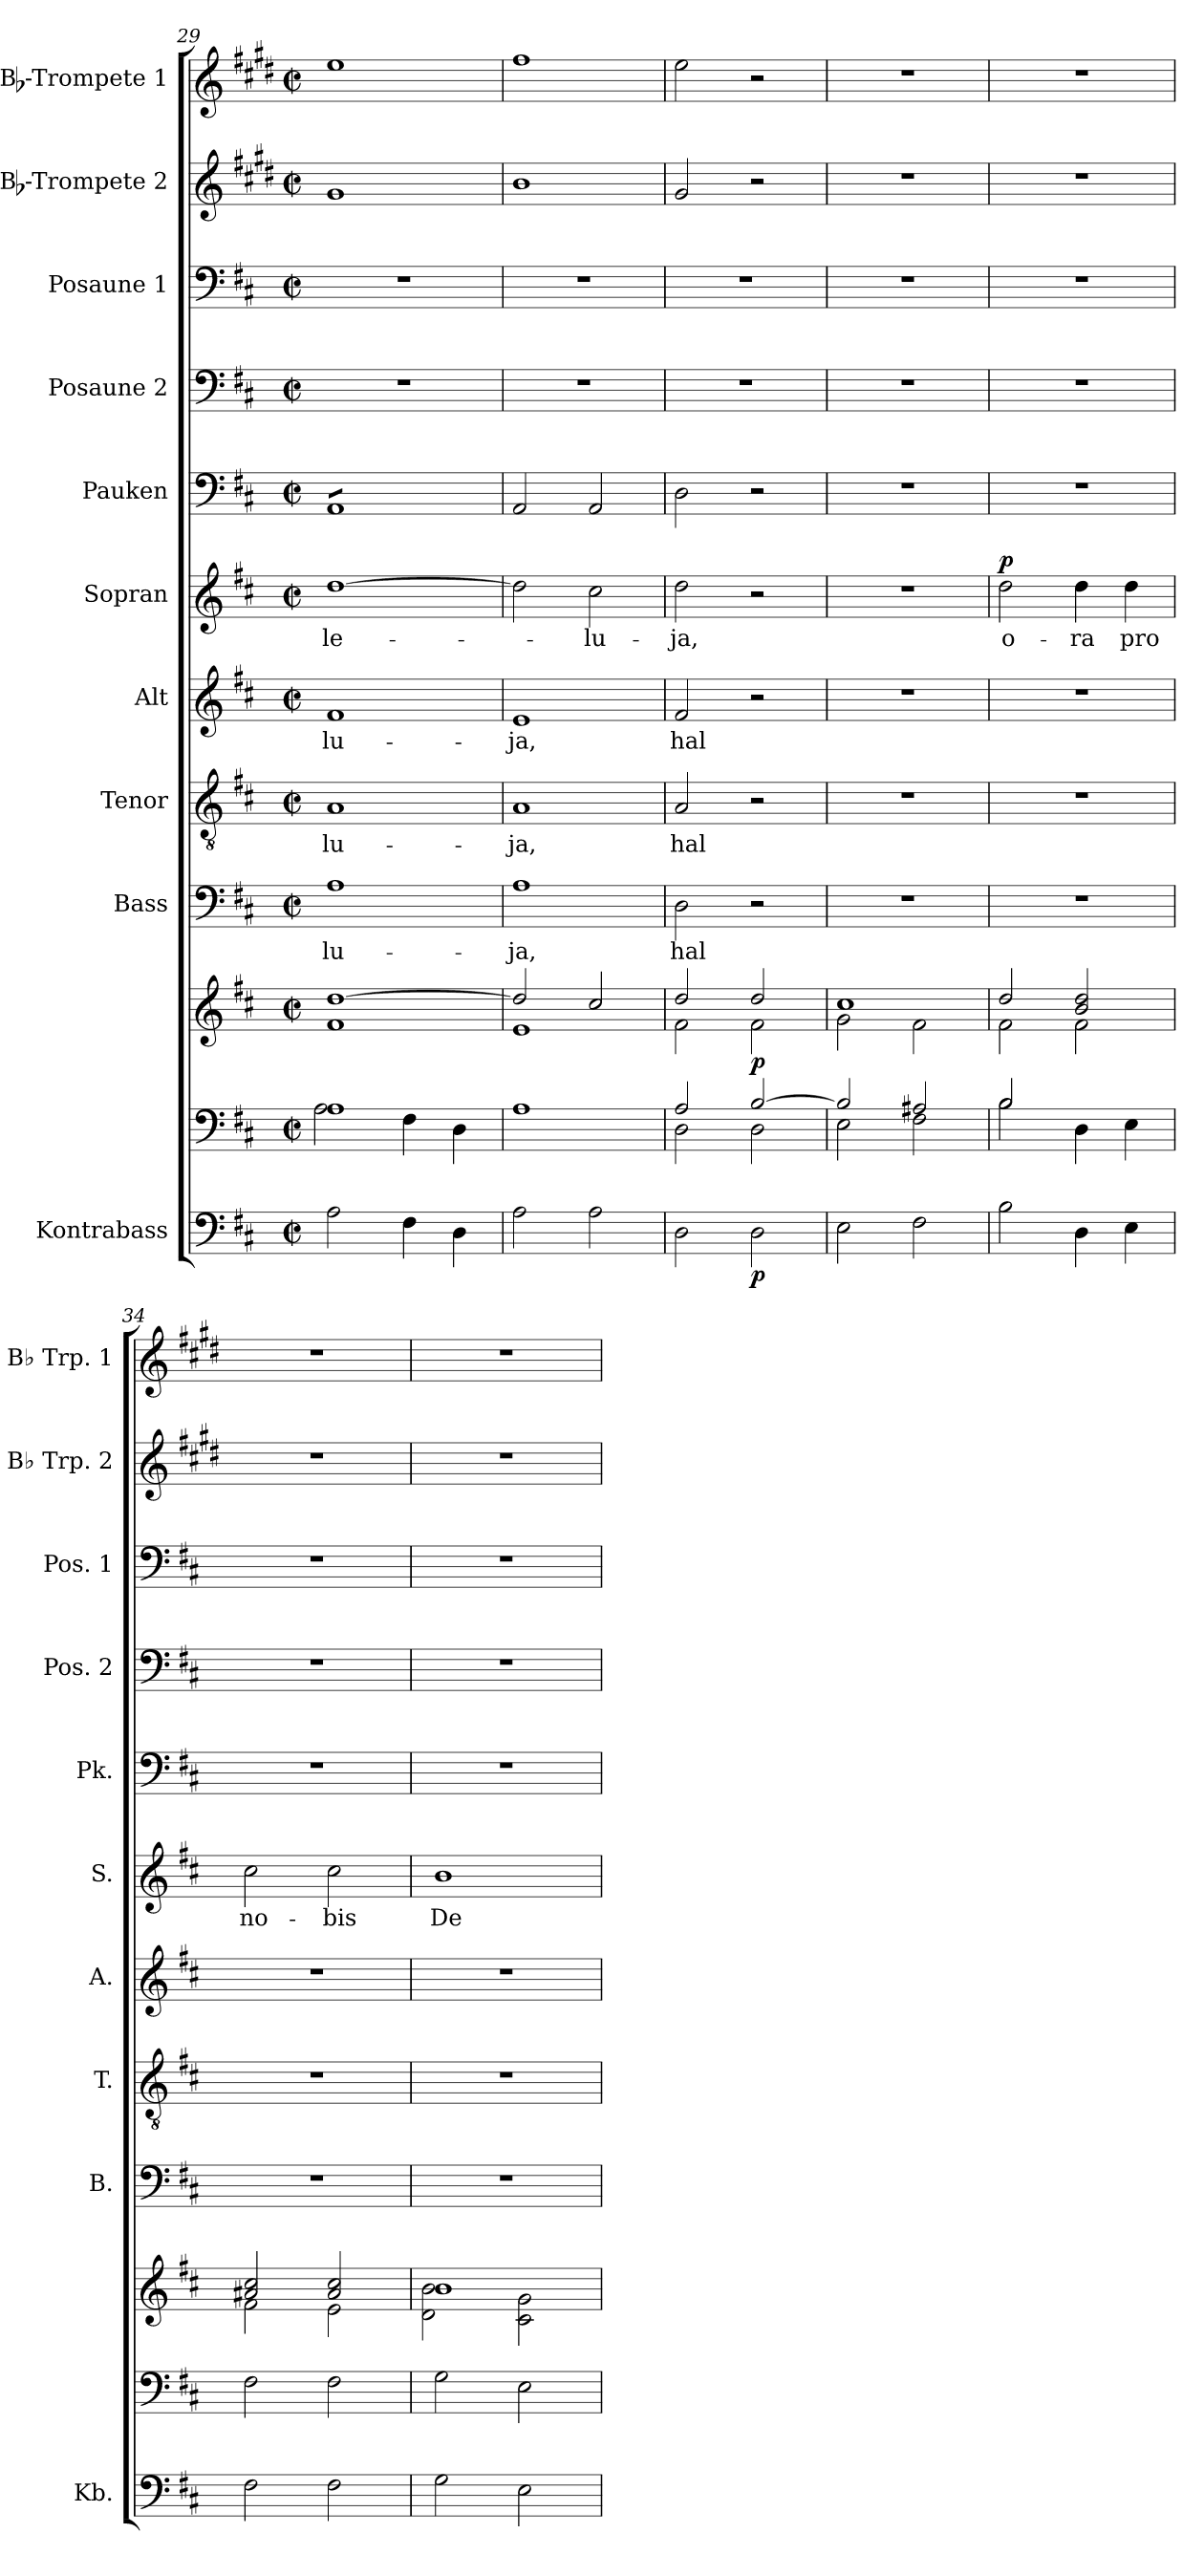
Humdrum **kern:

**kern	**dynam	**kern	**kern	**dynam	**kern	**text	**kern	**text	**kern	**text	**kern	**text	**dynam	**kern	**kern	**kern	**kern	**kern
*part11	*part11	*part10	*part10	*part10	*part9	*part9	*part8	*part8	*part7	*part7	*part6	*part6	*part6	*part5	*part4	*part3	*part2	*part1
*staff12	*staff12	*staff11	*staff10	*staff10/11	*staff9	*staff9	*staff8	*staff8	*staff7	*staff7	*staff6	*staff6	*staff6	*staff5	*staff4	*staff3	*staff2	*staff1
*I"Kontrabass	*	*	*	*	*I"Bass	*	*I"Tenor	*	*I"Alt	*	*I"Sopran	*	*	*I"Pauken	*I"Posaune 2	*I"Posaune 1	*I"Bb-Trompete 2	*I"Bb-Trompete 1
*I'Kb.	*	*	*	*	*I'B.	*	*I'T.	*	*I'A.	*	*I'S.	*	*	*I'Pk.	*I'Pos. 2	*I'Pos. 1	*I'Bb Trp. 2	*I'Bb Trp. 1
*clefF4	*	*clefF4	*clefG2	*	*clefF4	*	*clefGv2	*	*clefG2	*	*clefG2	*	*	*clefF4	*clefF4	*clefF4	*clefG2	*clefG2
*ITrd7c12	*	*	*	*	*	*	*	*	*	*	*	*	*	*	*	*	*ITrd1c2	*ITrd1c2
*k[f#c#]	*	*k[f#c#]	*k[f#c#]	*	*k[f#c#]	*	*k[f#c#]	*	*k[f#c#]	*	*k[f#c#]	*	*	*k[f#c#]	*k[f#c#]	*k[f#c#]	*k[f#c#]	*k[f#c#]
*D:	*	*D:	*D:	*	*D:	*	*D:	*	*D:	*	*D:	*	*	*D:	*D:	*D:	*D:	*D:
*M2/2	*	*M2/2	*M2/2	*	*M2/2	*	*M2/2	*	*M2/2	*	*M2/2	*	*	*M2/2	*M2/2	*M2/2	*M2/2	*M2/2
*met(c|)	*	*met(c|)	*met(c|)	*	*met(c|)	*	*met(c|)	*	*met(c|)	*	*met(c|)	*	*	*met(c|)	*met(c|)	*met(c|)	*met(c|)	*met(c|)
=29	=29	=29	=29	=29	=29	=29	=29	=29	=29	=29	=29	=29	=29	=29	=29	=29	=29	=29
*	*	*^	*^	*	*	*	*	*	*	*	*	*	*	*	*	*	*	*
!	!	!	!	!	!	!	!	!LO:LY:b	!	!LO:LY:b	!	!LO:LY:b	!	!LO:LY:b	!	!	!	!	!	!
*	*	*	*	*	*	*	*	*	*	*	*	*	*	*	*	*tremolo	*	*	*	*
2AA\	.	1A	2A\	[>1dd	1f#	.	1A	-lu-	1A	-lu-	1f#	-lu-	[1dd	-le-	.	8AAL	1r	1r	1f#	1dd
.	.	.	.	.	.	.	.	.	.	.	.	.	.	.	.	8AA	.	.	.	.
.	.	.	.	.	.	.	.	.	.	.	.	.	.	.	.	8AA	.	.	.	.
.	.	.	.	.	.	.	.	.	.	.	.	.	.	.	.	8AA	.	.	.	.
4FF#\	.	.	4F#\	.	.	.	.	.	.	.	.	.	.	.	.	8AA	.	.	.	.
.	.	.	.	.	.	.	.	.	.	.	.	.	.	.	.	8AA	.	.	.	.
4DD\	.	.	4D\	.	.	.	.	.	.	.	.	.	.	.	.	8AA	.	.	.	.
.	.	.	.	.	.	.	.	.	.	.	.	.	.	.	.	8AAJ	.	.	.	.
*	*	*	*	*	*	*	*	*	*	*	*	*	*	*	*	*Xtremolo	*	*	*	*
=30	=30	=30	=30	=30	=30	=30	=30	=30	=30	=30	=30	=30	=30	=30	=30	=30	=30	=30	=30	=30
!	!	!	!	!	!	!	!	!LO:LY:b	!	!LO:LY:b	!	!LO:LY:b	!	!	!	!	!	!	!	!
*	*	*v	*v	*	*	*	*	*	*	*	*	*	*	*	*	*	*	*	*	*
2AA\	.	1A	2dd/]	1e	.	1A	-ja,	1A	-ja,	1e	-ja,	2dd\]	.	.	2AA/	1r	1r	1a	1ee
!	!	!	!	!	!	!	!	!	!	!	!	!	!LO:LY:b	!	!	!	!	!	!
2AA\	.	.	2cc#/	.	.	.	.	.	.	.	.	2cc#\	-lu-	.	2AA/	.	.	.	.
=31	=31	=31	=31	=31	=31	=31	=31	=31	=31	=31	=31	=31	=31	=31	=31	=31	=31	=31	=31
*	*	*^	*	*	*	*	*	*	*	*	*	*	*	*	*	*	*	*	*
!	!	!	!	!	!	!	!	!LO:LY:b	!	!LO:LY:b	!	!LO:LY:b	!	!LO:LY:b	!	!	!	!	!	!
2DD\	.	2A/	2D\	2dd/	2f#\	.	2D\	hal-	2A/	hal-	2f#/	hal-	2dd\	-ja,	.	2D\	1r	1r	2f#/	2dd\
!	!LO:DY:b	!	!	!	!	!LO:DY:b	!	!	!	!	!	!	!	!	!	!	!	!	!	!
2DD\	p	[>2B/	2D\	2dd/	2f#\	p	2r	.	2r	.	2r	.	2r	.	.	2r	.	.	2r	2r
=32	=32	=32	=32	=32	=32	=32	=32	=32	=32	=32	=32	=32	=32	=32	=32	=32	=32	=32	=32	=32
2EE\	.	2B/]	2E\	1cc#	2g\	.	1r	.	1r	.	1r	.	1r	.	.	1r	1r	1r	1r	1r
2FF#\	.	2A#X/	2F#\	.	2f#\	.	.	.	.	.	.	.	.	.	.	.	.	.	.	.
!!LO:PB:g=z
=33	=33	=33	=33	=33	=33	=33	=33	=33	=33	=33	=33	=33	=33	=33	=33	=33	=33	=33	=33	=33
!	!	!	!	!	!	!	!	!	!	!	!	!	!	!LO:LY:b	!LO:DY:a	!	!	!	!	!
2BB\	.	2B/	2B\	2dd/	2f#\	.	1r	.	1r	.	1r	.	2dd\	o-	p	1r	1r	1r	1r	1r
!	!	!	!	!	!	!	!	!	!	!	!	!	!	!LO:LY:b	!	!	!	!	!	!
4DD\	.	2ryy	4D\	2b/ 2dd/	2f#\	.	.	.	.	.	.	.	4dd\	-ra	.	.	.	.	.	.
!	!	!	!	!	!	!	!	!	!	!	!	!	!	!LO:LY:b	!	!	!	!	!	!
4EE\	.	.	4E\	.	.	.	.	.	.	.	.	.	4dd\	pro	.	.	.	.	.	.
=34	=34	=34	=34	=34	=34	=34	=34	=34	=34	=34	=34	=34	=34	=34	=34	=34	=34	=34	=34	=34
!	!	!	!	!	!	!	!	!	!	!	!	!	!	!LO:LY:b	!	!	!	!	!	!
*	*	*v	*v	*	*	*	*	*	*	*	*	*	*	*	*	*	*	*	*	*
2FF#\	.	2F#\	2a#X/ 2cc#/	2f#\	.	1r	.	1r	.	1r	.	2cc#\	no-	.	1r	1r	1r	1r	1r
!	!	!	!	!	!	!	!	!	!	!	!	!	!LO:LY:b	!	!	!	!	!	!
2FF#\	.	2F#\	2a#/ 2cc#/	2e\	.	.	.	.	.	.	.	2cc#\	-bis	.	.	.	.	.	.
=35	=35	=35	=35	=35	=35	=35	=35	=35	=35	=35	=35	=35	=35	=35	=35	=35	=35	=35	=35
!	!	!	!	!	!	!	!	!	!	!	!	!	!LO:LY:b	!	!	!	!	!	!
2GG\	.	2G\	1b	2d\ 2b\	.	1r	.	1r	.	1r	.	1b	De-	.	1r	1r	1r	1r	1r
2EE\	.	2E\	.	2c#\ 2g\	.	.	.	.	.	.	.	.	.	.	.	.	.	.	.
*	*	*	*v	*v	*	*	*	*	*	*	*	*	*	*	*	*	*	*	*
=	=	=	=	=	=	=	=	=	=	=	=	=	=	=	=	=	=	=
*-	*-	*-	*-	*-	*-	*-	*-	*-	*-	*-	*-	*-	*-	*-	*-	*-	*-	*-
